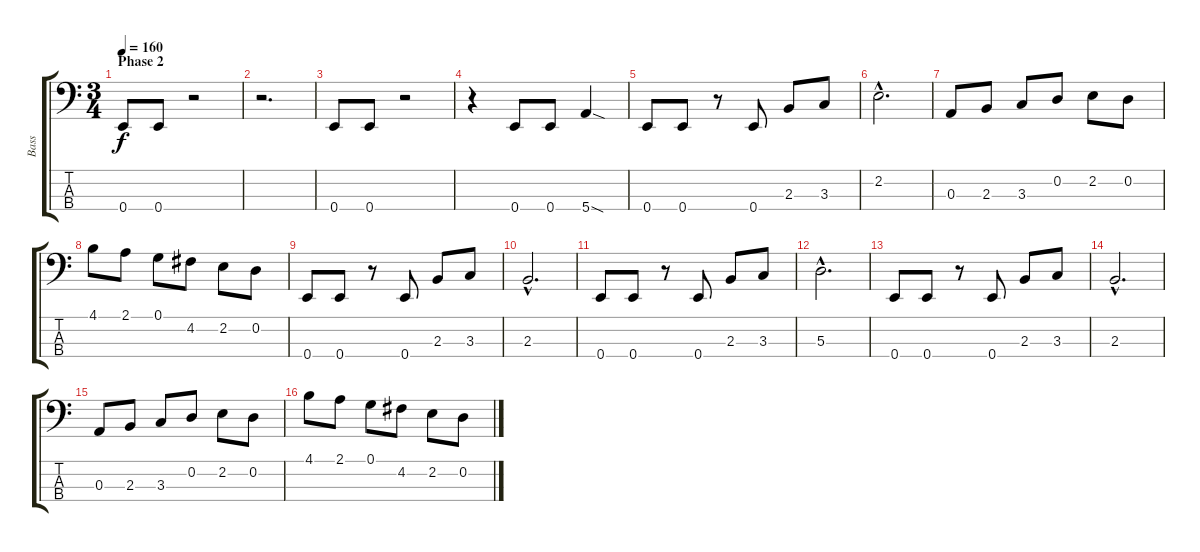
\track ("Bass" "Bass") {instrument electricbassfinger}
\staff {score tabs}
\tuning (G2 D2 A1 E1) {hide}
\ts (3 4)
\section ("" "Phase 2")
\tempo 160
\clef f4
\ks c
0.4.8{dy f} 0.4.8 r.2 |
r.2{d} |
0.4.8 0.4.8 r.2 |
r.4 0.4.8 0.4.8 5.4{sod}.4 |
0.4.8 0.4.8 r.8 0.4.8 2.3.8 3.3.8 |
2.2{hac}.2{d} |
0.3.8 2.3.8 3.3.8 0.2.8 2.2.8 0.2.8 |
4.1.8 2.1.8 0.1.8 4.2.8 2.2.8 0.2.8 |
0.4.8 0.4.8 r.8 0.4.8 2.3.8 3.3.8 |
2.3{hac}.2{d} |
0.4.8 0.4.8 r.8 0.4.8 2.3.8 3.3.8 |
5.3{hac}.2{d} |
0.4.8 0.4.8 r.8 0.4.8 2.3.8 3.3.8 |
2.3{hac}.2{d} |
0.3.8 2.3.8 3.3.8 0.2.8 2.2.8 0.2.8 |
4.1.8 2.1.8 0.1.8 4.2.8 2.2.8 0.2.8
